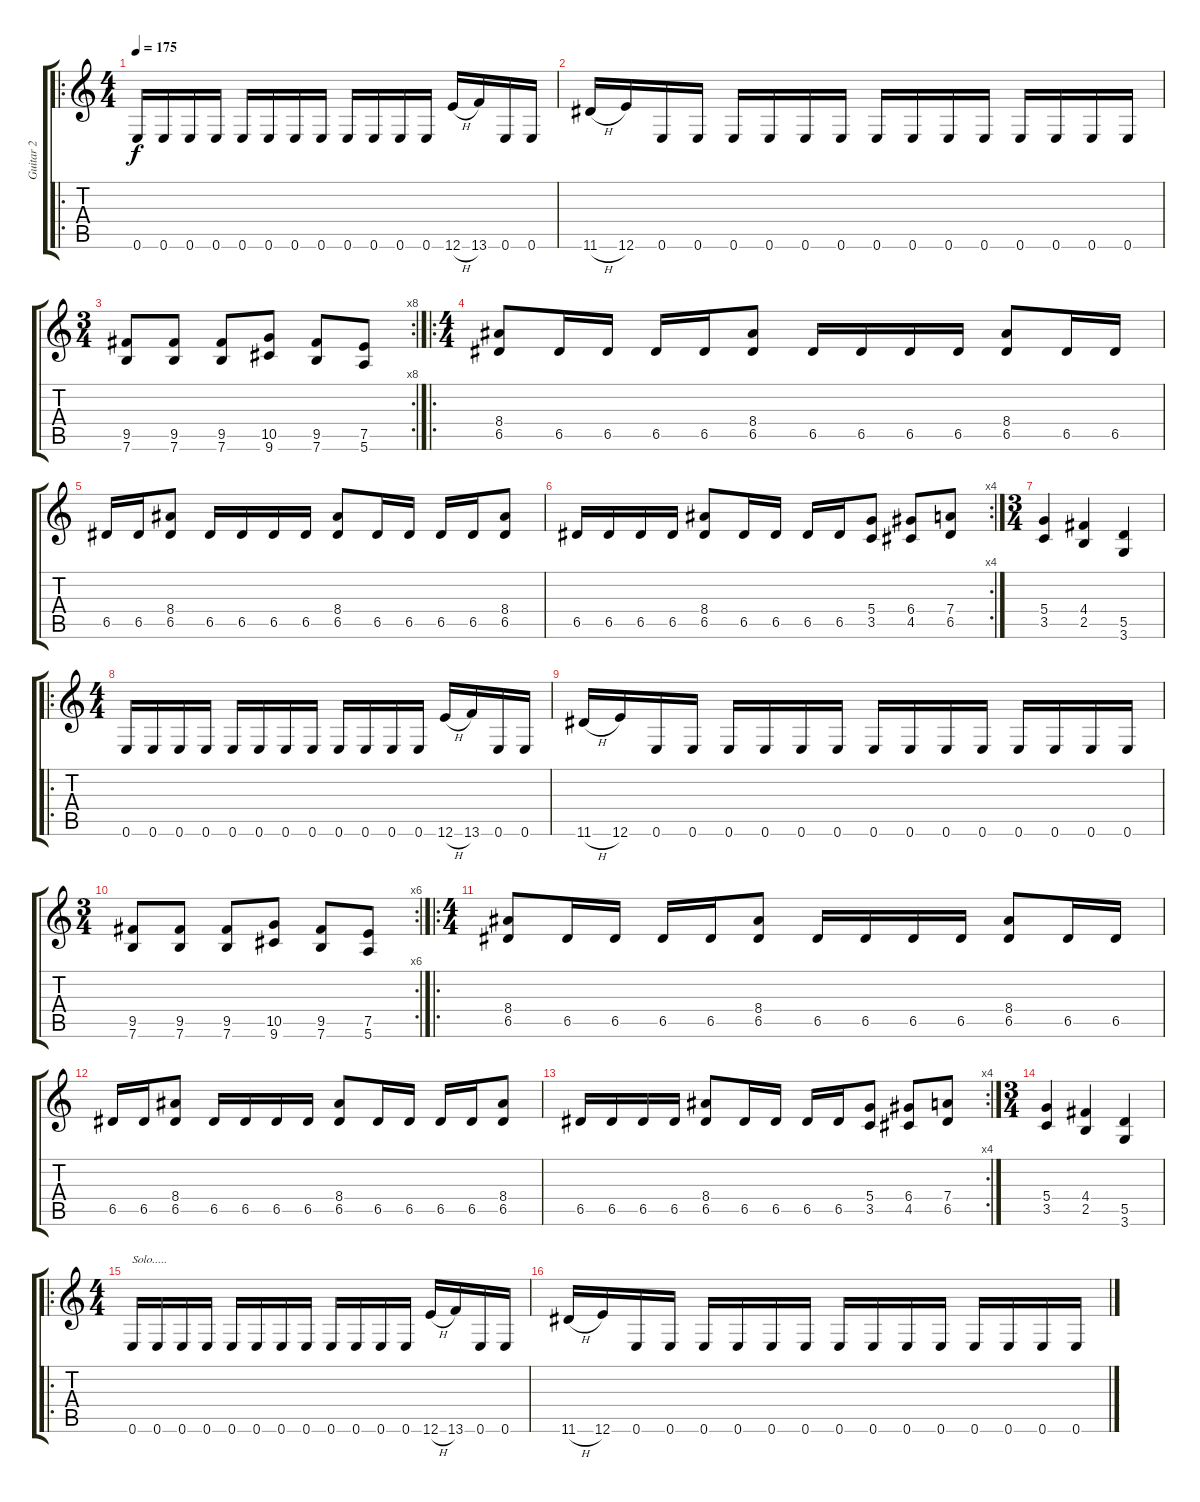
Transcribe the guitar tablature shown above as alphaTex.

\track ("Guitar 2" "Guitar 2") {instrument overdrivenguitar}
\staff {score tabs}
\tuning (E4 B3 G3 D3 A2 E2) {hide}
\ro
\ts (4 4)
\tempo 175
\clef g2
\ks c
0.6.16{dy f instrument overdrivenguitar} 0.6.16 0.6.16 0.6.16 0.6.16 0.6.16 0.6.16 0.6.16 0.6.16 0.6.16 0.6.16 0.6.16 12.6{h}.16 13.6.16 0.6.16 0.6.16 |
11.6{h}.16 12.6.16 0.6.16 0.6.16 0.6.16 0.6.16 0.6.16 0.6.16 0.6.16 0.6.16 0.6.16 0.6.16 0.6.16 0.6.16 0.6.16 0.6.16 |
\rc 8
\ts (3 4)
(9.5 7.6).8 (9.5 7.6).8 (9.5 7.6).8 (10.5 9.6).8 (9.5 7.6).8 (7.5 5.6).8 |
\ro
\ts (4 4)
(8.4 6.5).8 6.5.16 6.5.16 6.5.16 6.5.16 (8.4 6.5).8 6.5.16 6.5.16 6.5.16 6.5.16 (8.4 6.5).8 6.5.16 6.5.16 |
6.5.16 6.5.16 (8.4 6.5).8 6.5.16 6.5.16 6.5.16 6.5.16 (8.4 6.5).8 6.5.16 6.5.16 6.5.16 6.5.16 (8.4 6.5).8 |
\rc 4
6.5.16 6.5.16 6.5.16 6.5.16 (8.4 6.5).8 6.5.16 6.5.16 6.5.16 6.5.16 (5.4 3.5).8 (6.4 4.5).8 (7.4 6.5).8 |
\ts (3 4)
(5.4 3.5).4 (4.4 2.5).4 (5.5 3.6).4 |
\ro
\ts (4 4)
0.6.16 0.6.16 0.6.16 0.6.16 0.6.16 0.6.16 0.6.16 0.6.16 0.6.16 0.6.16 0.6.16 0.6.16 12.6{h}.16 13.6.16 0.6.16 0.6.16 |
11.6{h}.16 12.6.16 0.6.16 0.6.16 0.6.16 0.6.16 0.6.16 0.6.16 0.6.16 0.6.16 0.6.16 0.6.16 0.6.16 0.6.16 0.6.16 0.6.16 |
\rc 6
\ts (3 4)
(9.5 7.6).8 (9.5 7.6).8 (9.5 7.6).8 (10.5 9.6).8 (9.5 7.6).8 (7.5 5.6).8 |
\ro
\ts (4 4)
(8.4 6.5).8 6.5.16 6.5.16 6.5.16 6.5.16 (8.4 6.5).8 6.5.16 6.5.16 6.5.16 6.5.16 (8.4 6.5).8 6.5.16 6.5.16 |
6.5.16 6.5.16 (8.4 6.5).8 6.5.16 6.5.16 6.5.16 6.5.16 (8.4 6.5).8 6.5.16 6.5.16 6.5.16 6.5.16 (8.4 6.5).8 |
\rc 4
6.5.16 6.5.16 6.5.16 6.5.16 (8.4 6.5).8 6.5.16 6.5.16 6.5.16 6.5.16 (5.4 3.5).8 (6.4 4.5).8 (7.4 6.5).8 |
\ts (3 4)
(5.4 3.5).4 (4.4 2.5).4 (5.5 3.6).4 |
\ro
\ts (4 4)
0.6.16{txt "Solo....."} 0.6.16 0.6.16 0.6.16 0.6.16 0.6.16 0.6.16 0.6.16 0.6.16 0.6.16 0.6.16 0.6.16 12.6{h}.16 13.6.16 0.6.16 0.6.16 |
11.6{h}.16 12.6.16 0.6.16 0.6.16 0.6.16 0.6.16 0.6.16 0.6.16 0.6.16 0.6.16 0.6.16 0.6.16 0.6.16 0.6.16 0.6.16 0.6.16
